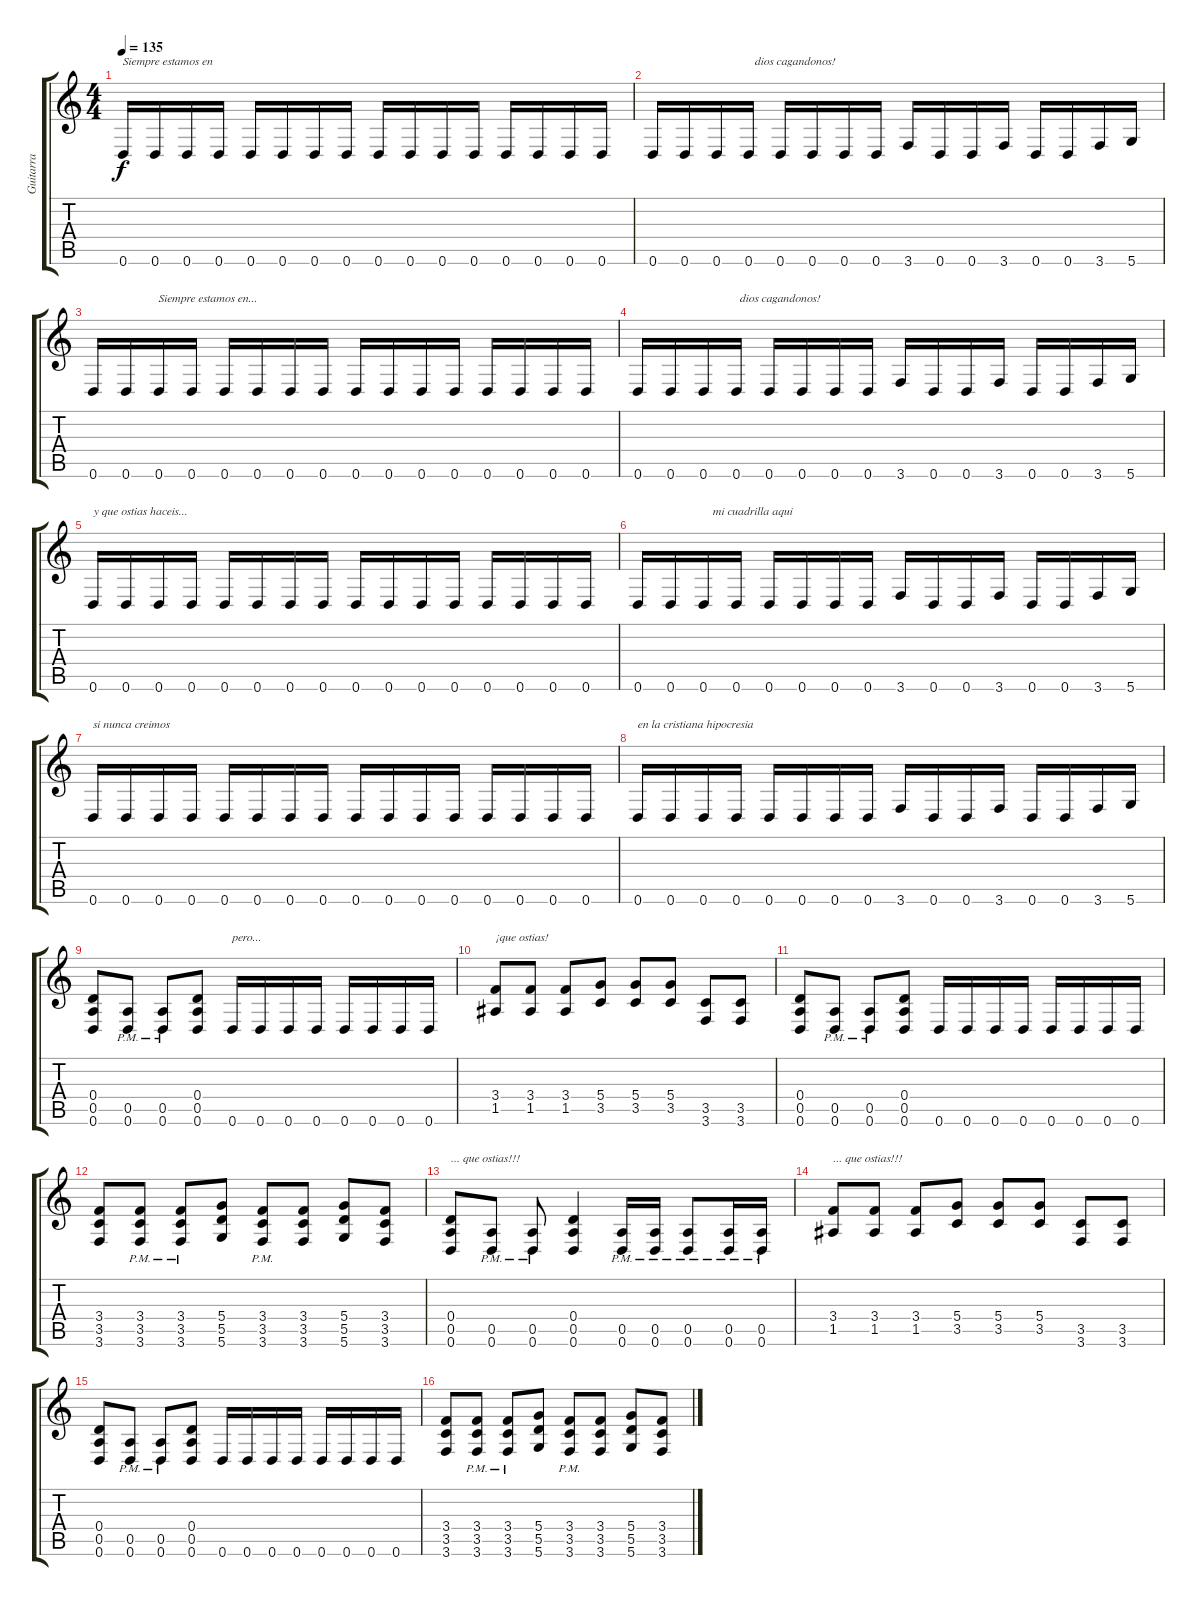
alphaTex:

\track ("Guitarra" "Guitarra") {instrument distortionguitar}
\staff {score tabs}
\tuning (E4 B3 G3 D3 A2 D2) {hide}
\ts (4 4)
\tempo 135
\clef g2
\ks c
0.6.16{txt "Siempre estamos en" dy f} 0.6.16 0.6.16 0.6.16 0.6.16 0.6.16 0.6.16 0.6.16 0.6.16 0.6.16 0.6.16 0.6.16 0.6.16 0.6.16 0.6.16 0.6.16 |
0.6.16{txt "                                  dios cagandonos!"} 0.6.16 0.6.16 0.6.16 0.6.16 0.6.16 0.6.16 0.6.16 3.6.16 0.6.16 0.6.16 3.6.16 0.6.16 0.6.16 3.6.16 5.6.16 |
0.6.16 0.6.16 0.6.16{txt "Siempre estamos en..."} 0.6.16 0.6.16 0.6.16 0.6.16 0.6.16 0.6.16 0.6.16 0.6.16 0.6.16 0.6.16 0.6.16 0.6.16 0.6.16 |
0.6.16{txt "                                  dios cagandonos!"} 0.6.16 0.6.16 0.6.16 0.6.16 0.6.16 0.6.16 0.6.16 3.6.16 0.6.16 0.6.16 3.6.16 0.6.16 0.6.16 3.6.16 5.6.16 |
0.6.16{txt "y que ostias haceis..."} 0.6.16 0.6.16 0.6.16 0.6.16 0.6.16 0.6.16 0.6.16 0.6.16 0.6.16 0.6.16 0.6.16 0.6.16 0.6.16 0.6.16 0.6.16 |
0.6.16{txt "                         mi cuadrilla aqui"} 0.6.16 0.6.16 0.6.16 0.6.16 0.6.16 0.6.16 0.6.16 3.6.16 0.6.16 0.6.16 3.6.16 0.6.16 0.6.16 3.6.16 5.6.16 |
0.6.16{txt "si nunca creimos"} 0.6.16 0.6.16 0.6.16 0.6.16 0.6.16 0.6.16 0.6.16 0.6.16 0.6.16 0.6.16 0.6.16 0.6.16 0.6.16 0.6.16 0.6.16 |
0.6.16{txt "en la cristiana hipocresia"} 0.6.16 0.6.16 0.6.16 0.6.16 0.6.16 0.6.16 0.6.16 3.6.16 0.6.16 0.6.16 3.6.16 0.6.16 0.6.16 3.6.16 5.6.16 |
(0.4 0.5 0.6).8 (0.5{pm} 0.6{pm}).8 (0.5{pm} 0.6{pm}).8 (0.4 0.5 0.6).8 0.6.16{txt "pero..."} 0.6.16 0.6.16 0.6.16 0.6.16 0.6.16 0.6.16 0.6.16 |
(3.4 1.5).8{txt "¡que ostias!"} (3.4 1.5).8 (3.4 1.5).8 (5.4 3.5).8 (5.4 3.5).8 (5.4 3.5).8 (3.5 3.6).8 (3.5 3.6).8 |
(0.4 0.5 0.6).8 (0.5{pm} 0.6{pm}).8 (0.5{pm} 0.6{pm}).8 (0.4 0.5 0.6).8 0.6.16 0.6.16 0.6.16 0.6.16 0.6.16 0.6.16 0.6.16 0.6.16 |
(3.4 3.5 3.6).8 (3.4{pm} 3.5{pm} 3.6{pm}).8 (3.4{pm} 3.5{pm} 3.6{pm}).8 (5.4 5.5 5.6).8 (3.4{pm} 3.5{pm} 3.6{pm}).8 (3.4 3.5 3.6).8 (5.4 5.5 5.6).8 (3.4 3.5 3.6).8 |
(0.4 0.5 0.6).8{txt "... que ostias!!!"} (0.5{pm} 0.6{pm}).8 (0.5{pm} 0.6{pm}).8 (0.4 0.5 0.6).4 (0.5{pm} 0.6{pm}).16 (0.5{pm} 0.6{pm}).16 (0.5{pm} 0.6{pm}).8 (0.5{pm} 0.6{pm}).16 (0.5{pm} 0.6{pm}).16 |
(3.4 1.5).8{txt "... que ostias!!!"} (3.4 1.5).8 (3.4 1.5).8 (5.4 3.5).8 (5.4 3.5).8 (5.4 3.5).8 (3.5 3.6).8 (3.5 3.6).8 |
(0.4 0.5 0.6).8 (0.5{pm} 0.6{pm}).8 (0.5{pm} 0.6{pm}).8 (0.4 0.5 0.6).8 0.6.16 0.6.16 0.6.16 0.6.16 0.6.16 0.6.16 0.6.16 0.6.16 |
(3.4 3.5 3.6).8 (3.4{pm} 3.5{pm} 3.6{pm}).8 (3.4{pm} 3.5{pm} 3.6{pm}).8 (5.4 5.5 5.6).8 (3.4{pm} 3.5{pm} 3.6{pm}).8 (3.4 3.5 3.6).8 (5.4 5.5 5.6).8 (3.4 3.5 3.6).8
